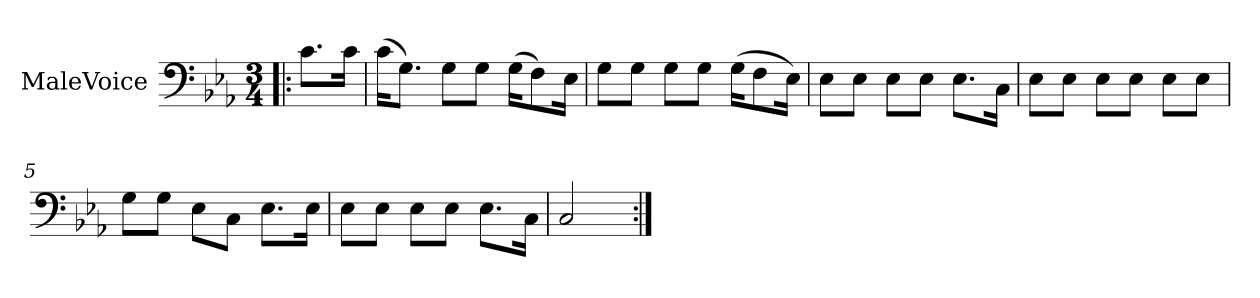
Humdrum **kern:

**kern
*part1
*staff1
*I"MaleVoice
*clefF4
*k[b-e-a-]
*M3/4
*MM52
=!|:
8.c\L
16c\Jk
=1
(16c\KL
8.G\J)
8G\L
8G\J
(16G\KL
8F\)
16E-\Jk
=2
8G\L
8G\J
8G\L
8G\J
(16G\KL
8F\
16E-\Jk)
=3
8E-\L
8E-\J
8E-\L
8E-\J
8.E-\L
16C\Jk
=4
8E-\L
8E-\J
8E-\L
8E-\J
8E-\L
8E-\J
=5
8G\L
8G\J
8E-\L
8C\J
8.E-\L
16E-\Jk
=6
8E-\L
8E-\J
8E-\L
8E-\J
8.E-\L
16C\Jk
=7
2C
=:|!
*-
